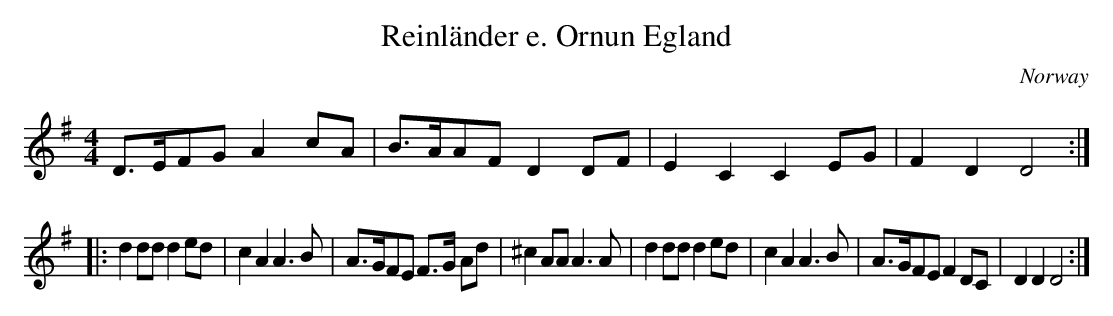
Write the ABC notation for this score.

X:1
T:Reinländer e. Ornun Egland
O:Norway
M:4/4
K:DMix
D>EFG A2cA| B>AAF D2DF| E2C2 C2EG| F2D2 D4:|
|:d2dd d2ed| c2A2 A3B| A>GFE F>G Ad| ^c2AA A3A|\
d2dd d2ed| c2A2 A3B| A>GFE F2DC| D2D2 D4:|
